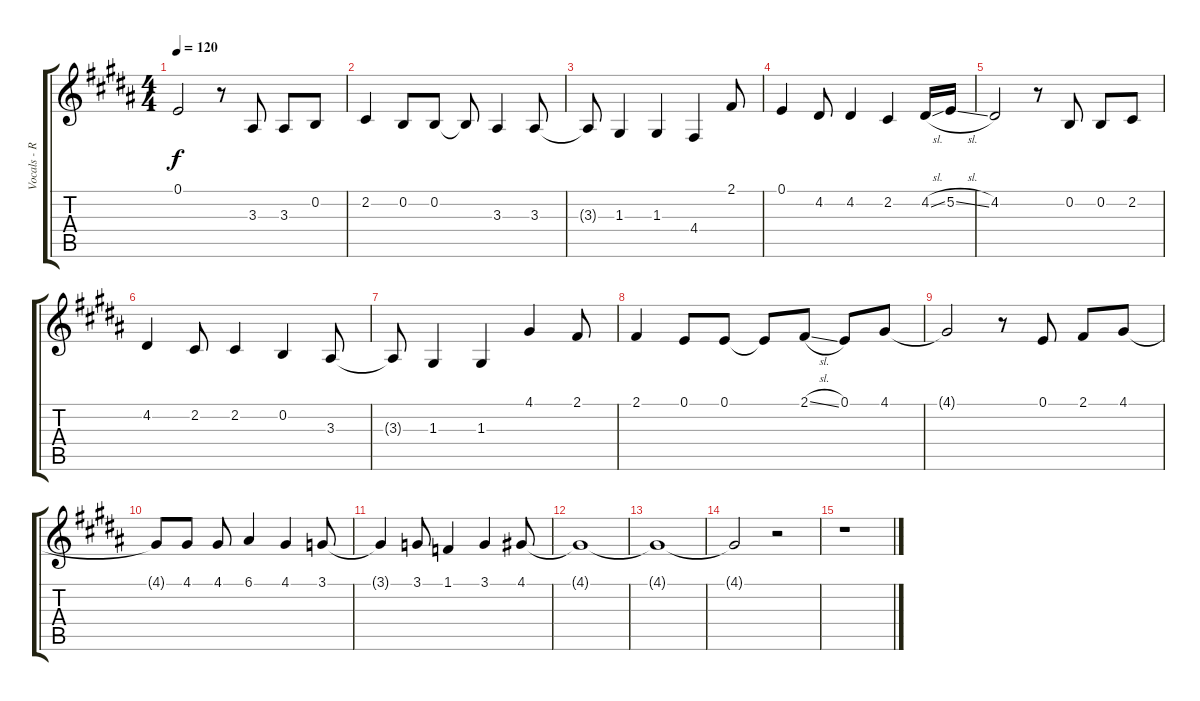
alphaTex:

\track ("Vocals - Rebecca" "Vocals - R") {instrument sopranosax}
\staff {score tabs}
\tuning (E4 B3 G3 D3 A2 E2) {hide}
\ts (4 4)
\tempo 120
\clef g2
\ks b
0.1{t}.2{dy f} r.8 3.3.8 3.3.8 0.2.8 |
2.2.4 0.2.8 0.2.8 0.2{t}.8 3.3.4 3.3.8 |
3.3{t}.8 1.3.4 1.3.4 4.4.4 2.1.8 |
0.1.4 4.2.8 4.2.4 2.2.4 4.2{sl}.16 5.2{sl}.16 |
4.2.2 r.8 0.2.8 0.2.8 2.2.8 |
4.2.4 2.2.8 2.2.4 0.2.4 3.3.8 |
3.3{t}.8 1.3.4 1.3.4 4.1.4 2.1.8 |
2.1.4 0.1.8 0.1.8 0.1{t}.8 2.1{sl}.8 0.1.8 4.1.8 |
4.1{t}.2 r.8 0.1.8 2.1.8 4.1.8 |
4.1{t}.8 4.1.8 4.1.8 6.1.4 4.1.4 3.1.8 |
3.1{t}.4 3.1.8 1.1.4 3.1.4 4.1.8 |
4.1{t}.1 |
4.1{t}.1 |
4.1{t}.2 r.2 |
r.1
